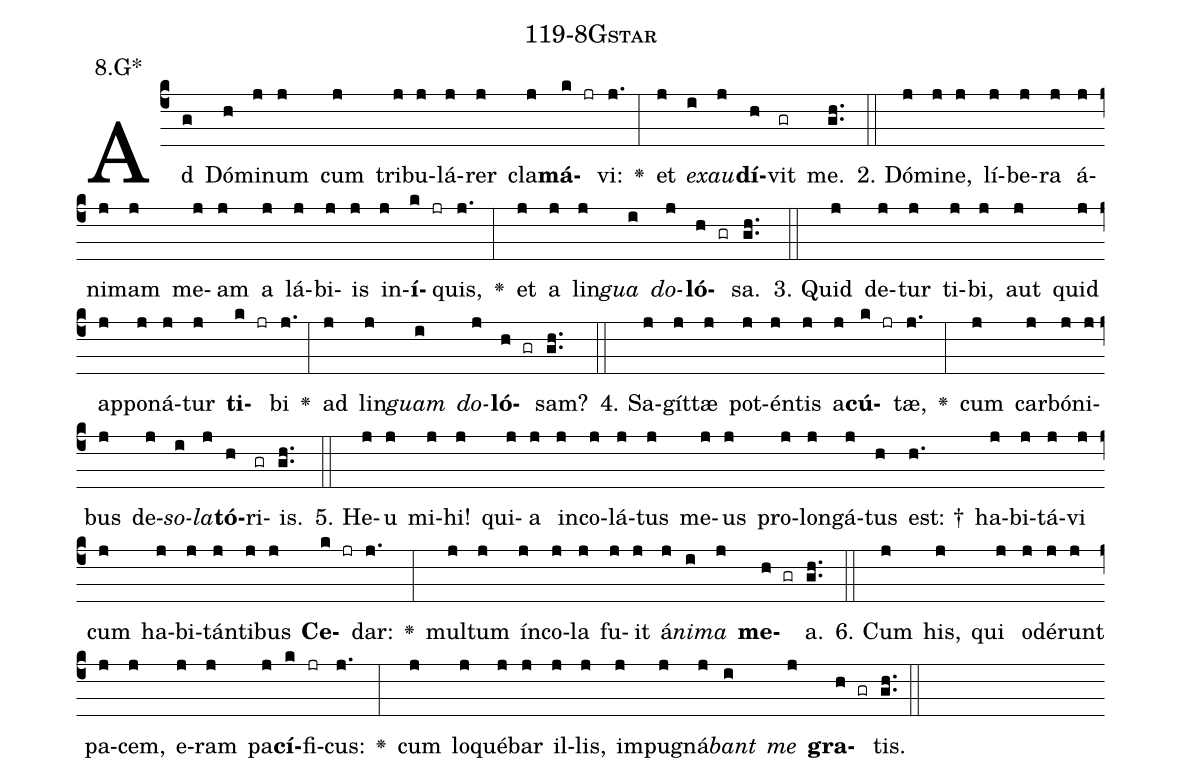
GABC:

name: 119-8Gstar;
annotation: 8.G*;
%%
(c4)Ad(g) Dó(h)mi(j)num(j) cum(j) tri(j)bu(j)lá(j)rer(j) cla(j)<b>má</b>(k jr)vi:(j.) <v>\greheightstar</v>(:) et(j) <i>ex</i>(i)<i>au</i>(j)<b>dí</b>(h)vit(gr) me.(gh..) (::)
2. Dó(j)mi(j)ne,(j) lí(j)be(j)ra(j) á(j)ni(j)mam(j) me(j)am(j) a(j) lá(j)bi(j)is(j) in(j)<b>í</b>(k jr)quis,(j.) <v>\greheightstar</v>(:) et(j) a(j) lin(j)<i>gua</i>(i) <i>do</i>(j)<b>ló</b>(h gr)sa.(gh..) (::)
3. Quid(j) de(j)tur(j) ti(j)bi,(j) aut(j) quid(j) ap(j)po(j)ná(j)tur(j) <b>ti</b>(k jr)bi(j.) <v>\greheightstar</v>(:) ad(j) lin(j)<i>guam</i>(i) <i>do</i>(j)<b>ló</b>(h gr)sam?(gh..) (::)
4. Sa(j)gít(j)tæ(j) pot(j)én(j)tis(j) a(j)<b>cú</b>(k jr)tæ,(j.) <v>\greheightstar</v>(:) cum(j) car(j)bó(j)ni(j)bus(j) de(j)<i>so</i>(i)<i>la</i>(j)<b>tó</b>(h)ri(gr)is.(gh..) (::)
5. He(j)u(j) mi(j)hi!(j) qui(j)a(j) in(j)co(j)lá(j)tus(j) me(j)us(j) pro(j)lon(j)gá(j)tus(h) est: †(h.) ha(j)bi(j)tá(j)vi(j) cum(j) ha(j)bi(j)tán(j)ti(j)bus(j) <b>Ce</b>(k jr)dar:(j.) <v>\greheightstar</v>(:) mul(j)tum(j) ín(j)co(j)la(j) fu(j)it(j) á(j)<i>ni</i>(i)<i>ma</i>(j) <b>me</b>(h gr)a.(gh..) (::)
6. Cum(j) his,(j) qui(j) o(j)dé(j)runt(j) pa(j)cem,(j) e(j)ram(j) pa(j)<b>cí</b>(k)fi(jr)cus:(j.) <v>\greheightstar</v>(:) cum(j) lo(j)qué(j)bar(j) il(j)lis,(j) im(j)pu(j)gná(j)<i>bant</i>(i) <i>me</i>(j) <b>gra</b>(h gr)tis.(gh..) (::)
